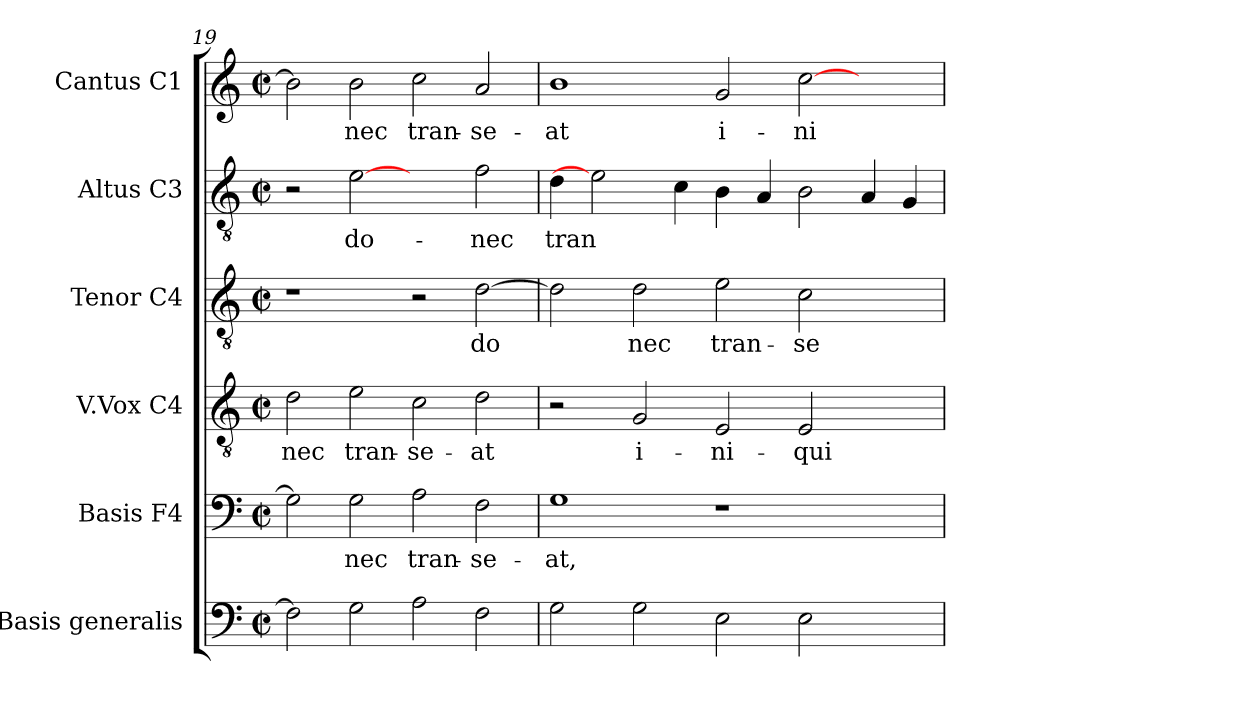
**kern	**kern	**text	**kern	**text	**kern	**text	**kern	**text	**kern	**text
*part6	*part5	*part5	*part4	*part4	*part3	*part3	*part2	*part2	*part1	*part1
*staff6	*staff5	*staff5	*staff4	*staff4	*staff3	*staff3	*staff2	*staff2	*staff1	*staff1
*I"Basis  generalis	*I"Basis  F4	*	*I"V.Vox  C4	*	*I"Tenor  C4	*	*I"Altus  C3	*	*I"Cantus  C1	*
*	*I'B	*	*	*	*I'T	*	*I'A	*	*I'C	*
*clefF4	*clefF4	*	*clefGv2	*	*clefGv2	*	*clefGv2	*	*clefG2	*
*k[]	*k[]	*	*k[]	*	*k[]	*	*k[]	*	*k[]	*
*C:	*C:	*	*C:	*	*C:	*	*C:	*	*C:	*
*M2/2	*M2/2	*	*M2/2	*	*M2/2	*	*M2/2	*	*M2/2	*
*met(c|)	*met(c|)	*	*met(c|)	*	*met(c|)	*	*met(c|)	*	*met(c|)	*
=19	=19	=19	=19	=19	=19	=19	=19	=19	=19	=19
!	!	!LO:LY:b:cj	!	!LO:LY:b:cj	!	!	!	!	!	!LO:LY:b:cj
2F\]	2G\]	--	2d\	-nec	1r	.	2r	.	2b\]	--
!	!	!LO:LY:b:cj	!	!LO:LY:b:cj	!	!	!	!LO:LY:b:cj	!	!LO:LY:b:cj
2G\	2G\	-nec	2e\	tran-	.	.	[2e	do-	2b\	-nec
!	!	!LO:LY:b:cj	!	!LO:LY:b:cj	!	!	!	!	!	!LO:LY:b:cj
2A\	2A\	tran-	2c\	-se-	2r	.	2ryy	.	2cc\	tran-
!	!	!LO:LY:b:cj	!	!LO:LY:b:cj	!	!LO:LY:b:cj	!	!LO:LY:b:cj	!	!LO:LY:b:cj
2F\	2F\	-se-	2d\	-at	[>2d\	do-	2f\	-nec	2a/	-se-
=20	=20	=20	=20	=20	=20	=20	=20	=20	=20	=20
!	!	!LO:LY:b:cj	!	!	!	!LO:LY:b:cj	!	!LO:LY:b:cj	!	!LO:LY:b:cj
2G\	1G	-at,	2r	.	2d\]	--	4d\	tran-	1b	-at
.	.	.	.	.	.	.	2e]	.	.	.
!	!	!	!	!LO:LY:b:cj	!	!LO:LY:b:cj	!	!	!	!
2G\	.	.	2G/	i-	2d\	-nec	.	.	.	.
!	!	!	!	!	!	!	!	!LO:LY:b:cj	!	!
.	.	.	.	.	.	.	4c\	--	.	.
!	!	!	!	!LO:LY:b:cj	!	!LO:LY:b:cj	!	!LO:LY:b:cj	!	!LO:LY:b:cj
2E\	1r	.	2E/	-ni-	2e\	tran-	4B\	--	2g/	i-
!	!	!	!	!	!	!	!	!LO:LY:b:cj	!	!
.	.	.	.	.	.	.	4A/	--	.	.
!	!	!	!	!LO:LY:b:cj	!	!LO:LY:b:cj	!	!LO:LY:b:cj	!	!LO:LY:b:cj
2E\	.	.	2E/	-qui-	2c\	-se-	2B\	--	[<2cc\	-ni-
!	!	!	!	!	!	!	!	!LO:LY:b:cj	!	!
2ryy	2ryy	.	2ryy	.	2ryy	.	4A/	--	2ryy	.
!	!	!	!	!	!	!	!	!LO:LY:b:cj	!	!
.	.	.	.	.	.	.	4G/	--	.	.
=	=	=	=	=	=	=	=	=	=	=
*-	*-	*-	*-	*-	*-	*-	*-	*-	*-	*-
